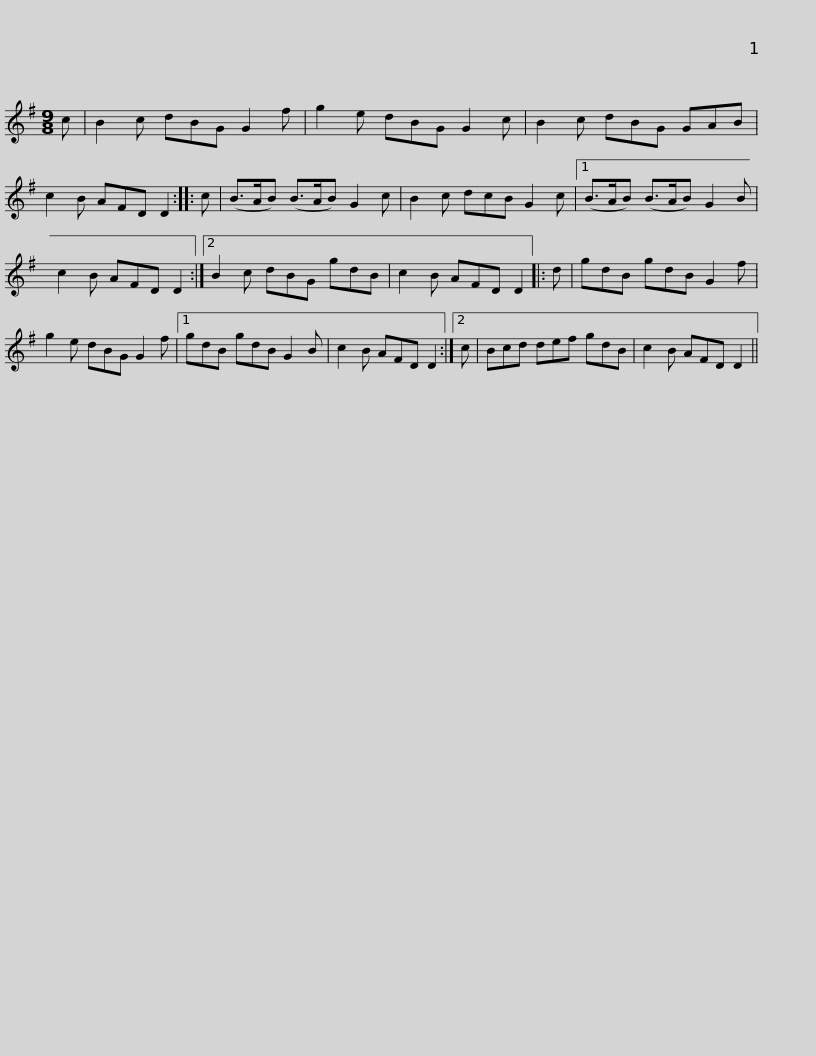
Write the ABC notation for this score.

X:1
L:1/8
M:9/8
I:linebreak $
K:G
V:1 treble
V:1
 c | B2 c dBG G2 f | g2 e dBG G2 c | B2 c dBG GAB | c2 B AFD D2 :: %5
 c | (B>AB) (B>AB) G2 c |$ B2 c dcB G2 c |1 (B>AB) (B>AB) G2 B | c2 B AFD D2 :|2 %10
 B2 c dBG gdB | c2 B AFD D2 |: d |$ gdB gdB G2 f | g2 e dBG G2 f |1 %15
 gdB gdB G2 B | c2 B AFD D2 :|2 c | Bcd def gdB |$ c2 B AFD D2 || %20
